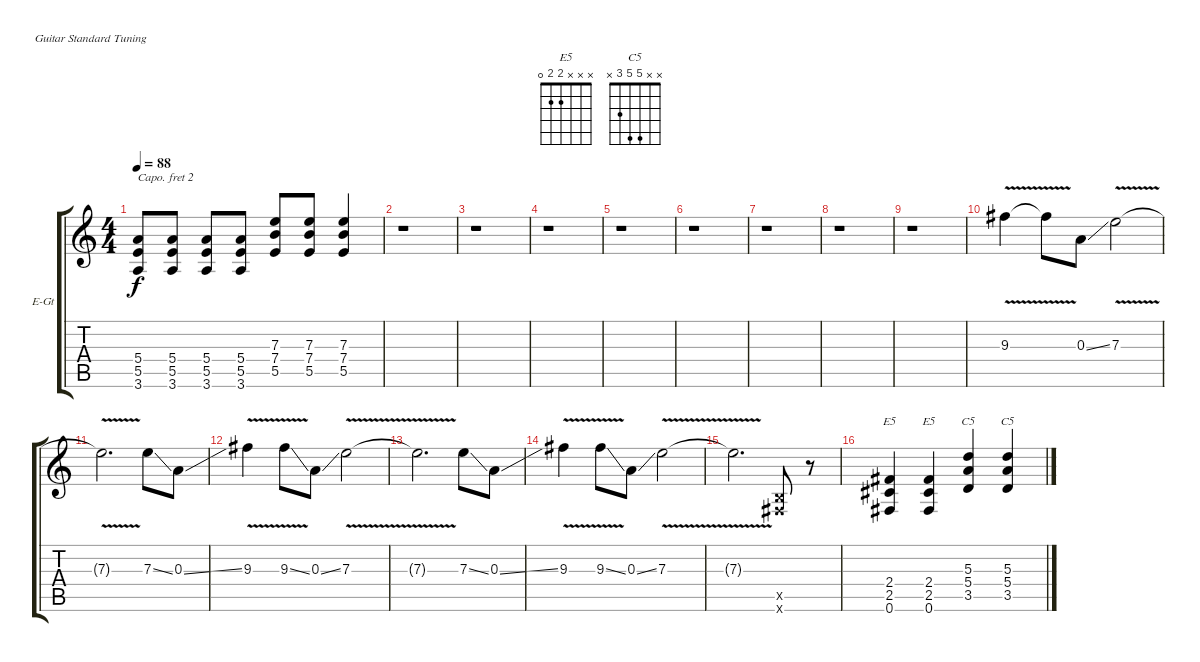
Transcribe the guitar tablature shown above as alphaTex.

\bracketExtendMode groupsimilarinstruments
\firstSystemTrackNameOrientation horizontal
\otherSystemsTrackNameOrientation horizontal
\track ("Guitar 4 (disto)" "E-Gt") {instrument distortionguitar}
\staff {score tabs}
\capo 2
\tuning (E4 B3 G3 D3 A2 E2)
\chord ("E5" x x x 2 2 0)
\chord ("C5" x x 5 5 3 x)
\ts (4 4)
\tempo 88
\clef g2
\ks c
(5.4 5.5 3.6).8{dy f} (5.4 5.5 3.6).8 (5.4 5.5 3.6).8 (5.4 5.5 3.6).8 (7.3 7.4 5.5).8 (7.3 7.4 5.5).8 (7.3 7.4 5.5).4 |
r.1 |
r.1 |
r.1 |
r.1 |
r.1 |
r.1 |
r.1 |
r.1 |
9.3{v}.4 9.3{v t}.8 0.3{ss}.8 7.3{v}.2 |
7.3{v t}.2{d} 7.3{ss}.8 0.3{ss}.8 |
9.3{v}.4 9.3{v ss}.8 0.3{ss}.8 7.3{v}.2 |
7.3{v t}.2{d} 7.3{ss}.8 0.3{ss}.8 |
9.3{v}.4 9.3{v ss}.8 0.3{ss}.8 7.3{v}.2 |
7.3{v t}.2{d} (0.5{x} 0.6{x}).8 r.8 |
(2.4 2.5 0.6).4{ch "E5"} (2.4 2.5 0.6).4{ch "E5"} (5.3 5.4 3.5).4{ch "C5"} (5.3 5.4 3.5).4{ch "C5"}
